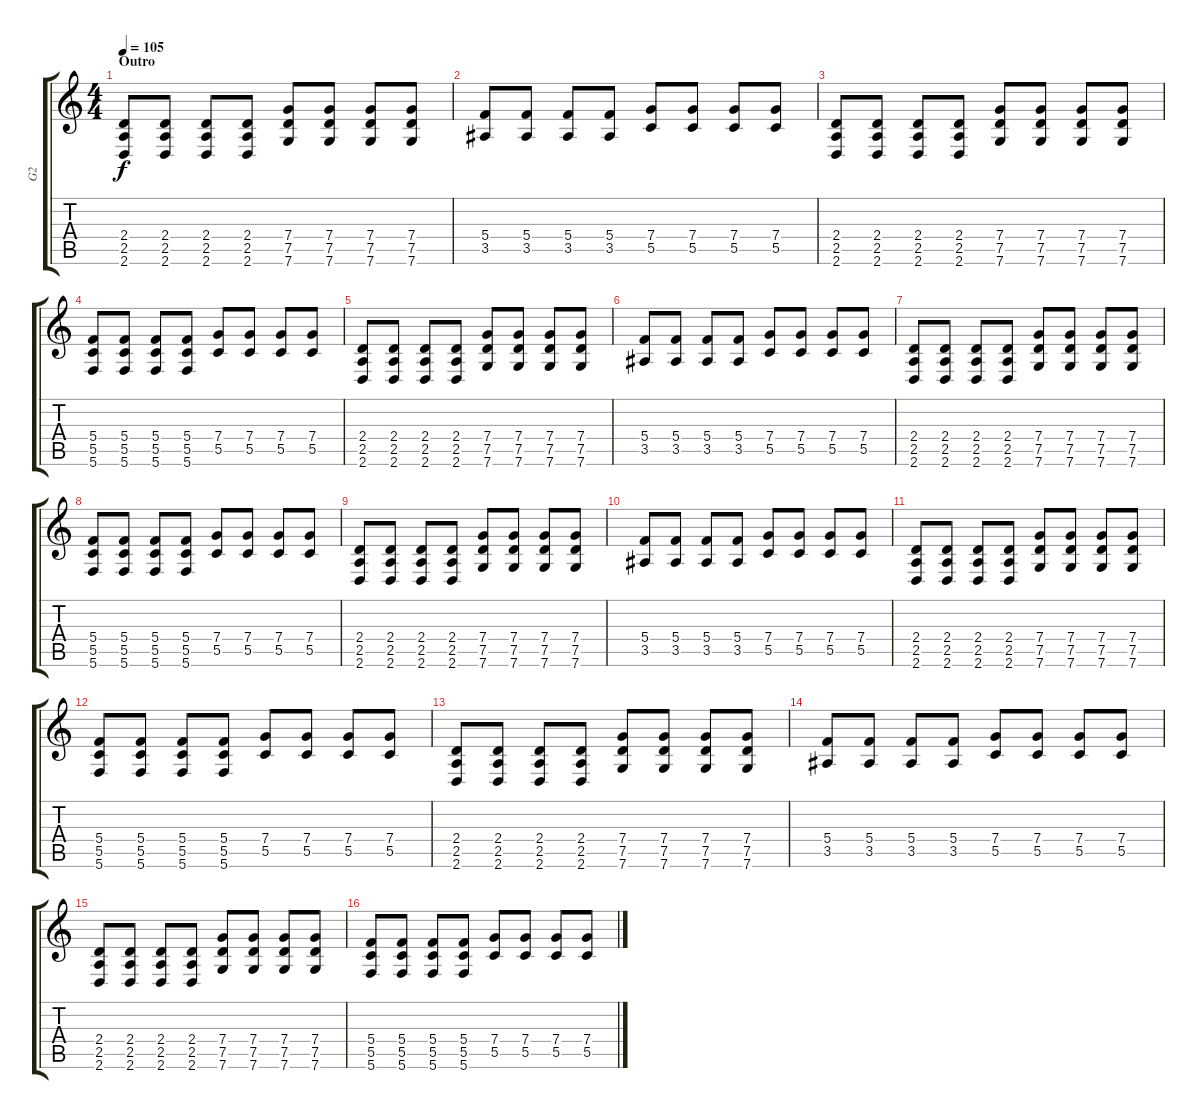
\track ("G2" "G2") {instrument distortionguitar}
\staff {score tabs}
\tuning (D4 A3 F3 C3 G2 C2) {hide}
\ts (4 4)
\section ("" "Outro")
\tempo 105
\clef g2
\ks c
(2.4 2.5 2.6).8{dy f} (2.4 2.5 2.6).8 (2.4 2.5 2.6).8 (2.4 2.5 2.6).8 (7.4 7.5 7.6).8 (7.4 7.5 7.6).8 (7.4 7.5 7.6).8 (7.4 7.5 7.6).8 |
(5.4 3.5).8 (5.4 3.5).8 (5.4 3.5).8 (5.4 3.5).8 (7.4 5.5).8 (7.4 5.5).8 (7.4 5.5).8 (7.4 5.5).8 |
(2.4 2.5 2.6).8 (2.4 2.5 2.6).8 (2.4 2.5 2.6).8 (2.4 2.5 2.6).8 (7.4 7.5 7.6).8 (7.4 7.5 7.6).8 (7.4 7.5 7.6).8 (7.4 7.5 7.6).8 |
(5.4 5.5 5.6).8 (5.4 5.5 5.6).8 (5.4 5.5 5.6).8 (5.4 5.5 5.6).8 (7.4 5.5).8 (7.4 5.5).8 (7.4 5.5).8 (7.4 5.5).8 |
(2.4 2.5 2.6).8 (2.4 2.5 2.6).8 (2.4 2.5 2.6).8 (2.4 2.5 2.6).8 (7.4 7.5 7.6).8 (7.4 7.5 7.6).8 (7.4 7.5 7.6).8 (7.4 7.5 7.6).8 |
(5.4 3.5).8 (5.4 3.5).8 (5.4 3.5).8 (5.4 3.5).8 (7.4 5.5).8 (7.4 5.5).8 (7.4 5.5).8 (7.4 5.5).8 |
(2.4 2.5 2.6).8 (2.4 2.5 2.6).8 (2.4 2.5 2.6).8 (2.4 2.5 2.6).8 (7.4 7.5 7.6).8 (7.4 7.5 7.6).8 (7.4 7.5 7.6).8 (7.4 7.5 7.6).8 |
(5.4 5.5 5.6).8 (5.4 5.5 5.6).8 (5.4 5.5 5.6).8 (5.4 5.5 5.6).8 (7.4 5.5).8 (7.4 5.5).8 (7.4 5.5).8 (7.4 5.5).8 |
(2.4 2.5 2.6).8 (2.4 2.5 2.6).8 (2.4 2.5 2.6).8 (2.4 2.5 2.6).8 (7.4 7.5 7.6).8 (7.4 7.5 7.6).8 (7.4 7.5 7.6).8 (7.4 7.5 7.6).8 |
(5.4 3.5).8 (5.4 3.5).8 (5.4 3.5).8 (5.4 3.5).8 (7.4 5.5).8 (7.4 5.5).8 (7.4 5.5).8 (7.4 5.5).8 |
(2.4 2.5 2.6).8 (2.4 2.5 2.6).8 (2.4 2.5 2.6).8 (2.4 2.5 2.6).8 (7.4 7.5 7.6).8 (7.4 7.5 7.6).8 (7.4 7.5 7.6).8 (7.4 7.5 7.6).8 |
(5.4 5.5 5.6).8 (5.4 5.5 5.6).8 (5.4 5.5 5.6).8 (5.4 5.5 5.6).8 (7.4 5.5).8 (7.4 5.5).8 (7.4 5.5).8 (7.4 5.5).8 |
(2.4 2.5 2.6).8 (2.4 2.5 2.6).8 (2.4 2.5 2.6).8 (2.4 2.5 2.6).8 (7.4 7.5 7.6).8 (7.4 7.5 7.6).8 (7.4 7.5 7.6).8 (7.4 7.5 7.6).8 |
(5.4 3.5).8 (5.4 3.5).8 (5.4 3.5).8 (5.4 3.5).8 (7.4 5.5).8 (7.4 5.5).8 (7.4 5.5).8 (7.4 5.5).8 |
(2.4 2.5 2.6).8 (2.4 2.5 2.6).8 (2.4 2.5 2.6).8 (2.4 2.5 2.6).8 (7.4 7.5 7.6).8 (7.4 7.5 7.6).8 (7.4 7.5 7.6).8 (7.4 7.5 7.6).8 |
(5.4 5.5 5.6).8 (5.4 5.5 5.6).8 (5.4 5.5 5.6).8 (5.4 5.5 5.6).8 (7.4 5.5).8 (7.4 5.5).8 (7.4 5.5).8 (7.4 5.5).8
